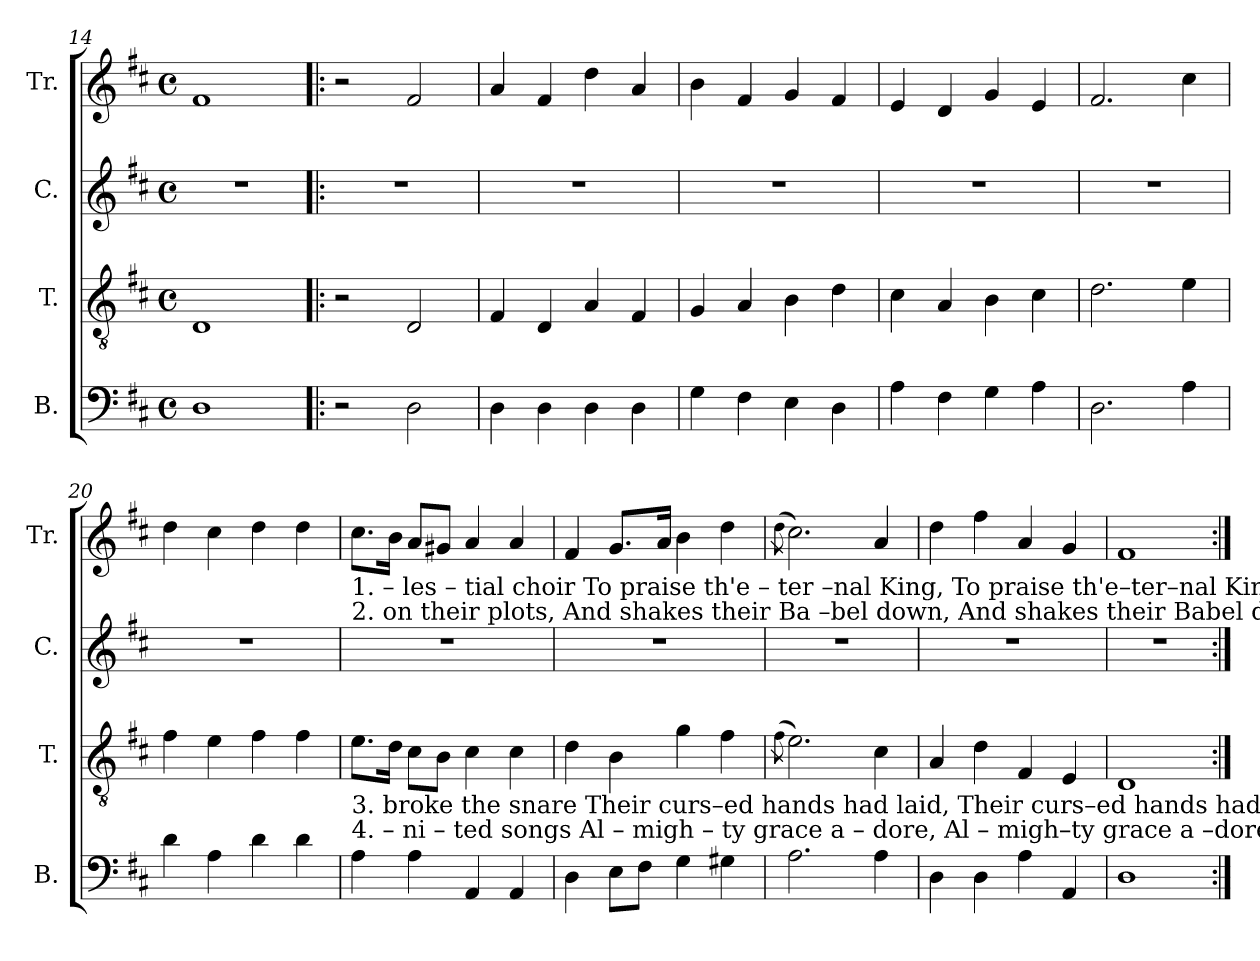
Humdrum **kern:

**kern	**kern	**kern	**kern
*part4	*part3	*part2	*part1
*staff4	*staff3	*staff2	*staff1
*I"B.	*I"T.	*I"C.	*I"Tr.
*I'B.	*I'T.	*I'C.	*I'Tr.
*clefF4	*clefGv2	*clefG2	*clefG2
*k[f#c#]	*k[f#c#]	*k[f#c#]	*k[f#c#]
*M4/4	*M4/4	*M4/4	*M4/4
*met(c)	*met(c)	*met(c)	*met(c)
=14	=14	=14	=14
1D	1D	1r	1f#
=15!|:	=15!|:	=15!|:	=15!|:
2r	2r	1r	2r
2D\	2D/	.	2f#/
=16	=16	=16	=16
4D\	4F#/	1r	4a/
4D\	4D/	.	4f#/
4D\	4A/	.	4dd\
4D\	4F#/	.	4a/
=17	=17	=17	=17
4G\	4G/	1r	4b\
4F#\	4A/	.	4f#/
4E\	4B\	.	4g/
4D\	4d\	.	4f#/
=18	=18	=18	=18
4A\	4c#\	1r	4e/
4F#\	4A/	.	4d/
4G\	4B\	.	4g/
4A\	4c#\	.	4e/
=19	=19	=19	=19
2.D\	2.d\	1r	2.f#/
4A\	4e\	.	4cc#\
=20	=20	=20	=20
4d\	4f#\	1r	4dd\
4A\	4e\	.	4cc#\
4d\	4f#\	.	4dd\
4d\	4f#\	.	4dd\
!!LO:LB:g=z
=21	=21	=21	=21
!	!	!	!LO:TX:b:t=1. – les  – tial   choir   To  praise  th'e – ter –nal      King,    To praise th'e–ter–nal King.
!	!	!	!LO:TX:b:t=2.   on     their  plots,  And shakes their Ba –bel  down,  And shakes their Babel down.
!	!LO:TX:b:t=3. broke  the  snare  Their  curs–ed  hands  had   laid,  Their curs–ed hands had laid.	!	!
!	!LO:TX:b:t=4. – ni –  ted  songs   Al – migh – ty   grace    a  – dore,     Al  – migh–ty grace a –dore.	!	!
4A\	8.e\L	1r	8.cc#\L
.	16d\Jk	.	16b\Jk
4A\	8c#\L	.	8a/L
.	8B\J	.	8g#X/J
4AA/	4c#\	.	4a/
4AA/	4c#\	.	4a/
=22	=22	=22	=22
4D\	4d\	1r	4f#/
8E\L	4B\	.	8.g/L
8F#\J	.	.	.
.	.	.	16a/Jk
4G\	4g\	.	4b\
4G#X\	4f#\	.	4dd\
=23	=23	=23	=23
.	(8qf#!\	.	(8qdd\
2.A\	2.e\)	1r	2.cc#\)
4A\	4c#\	.	4a/
=24	=24	=24	=24
4D\	4A/	1r	4dd\
4D\	4d\	.	4ff#\
4A\	4F#/	.	4a/
4AA/	4E/	.	4g/
=25	=25	=25	=25
1D	1D	1r	1f#
=:|!	=:|!	=:|!	=:|!
*-	*-	*-	*-
